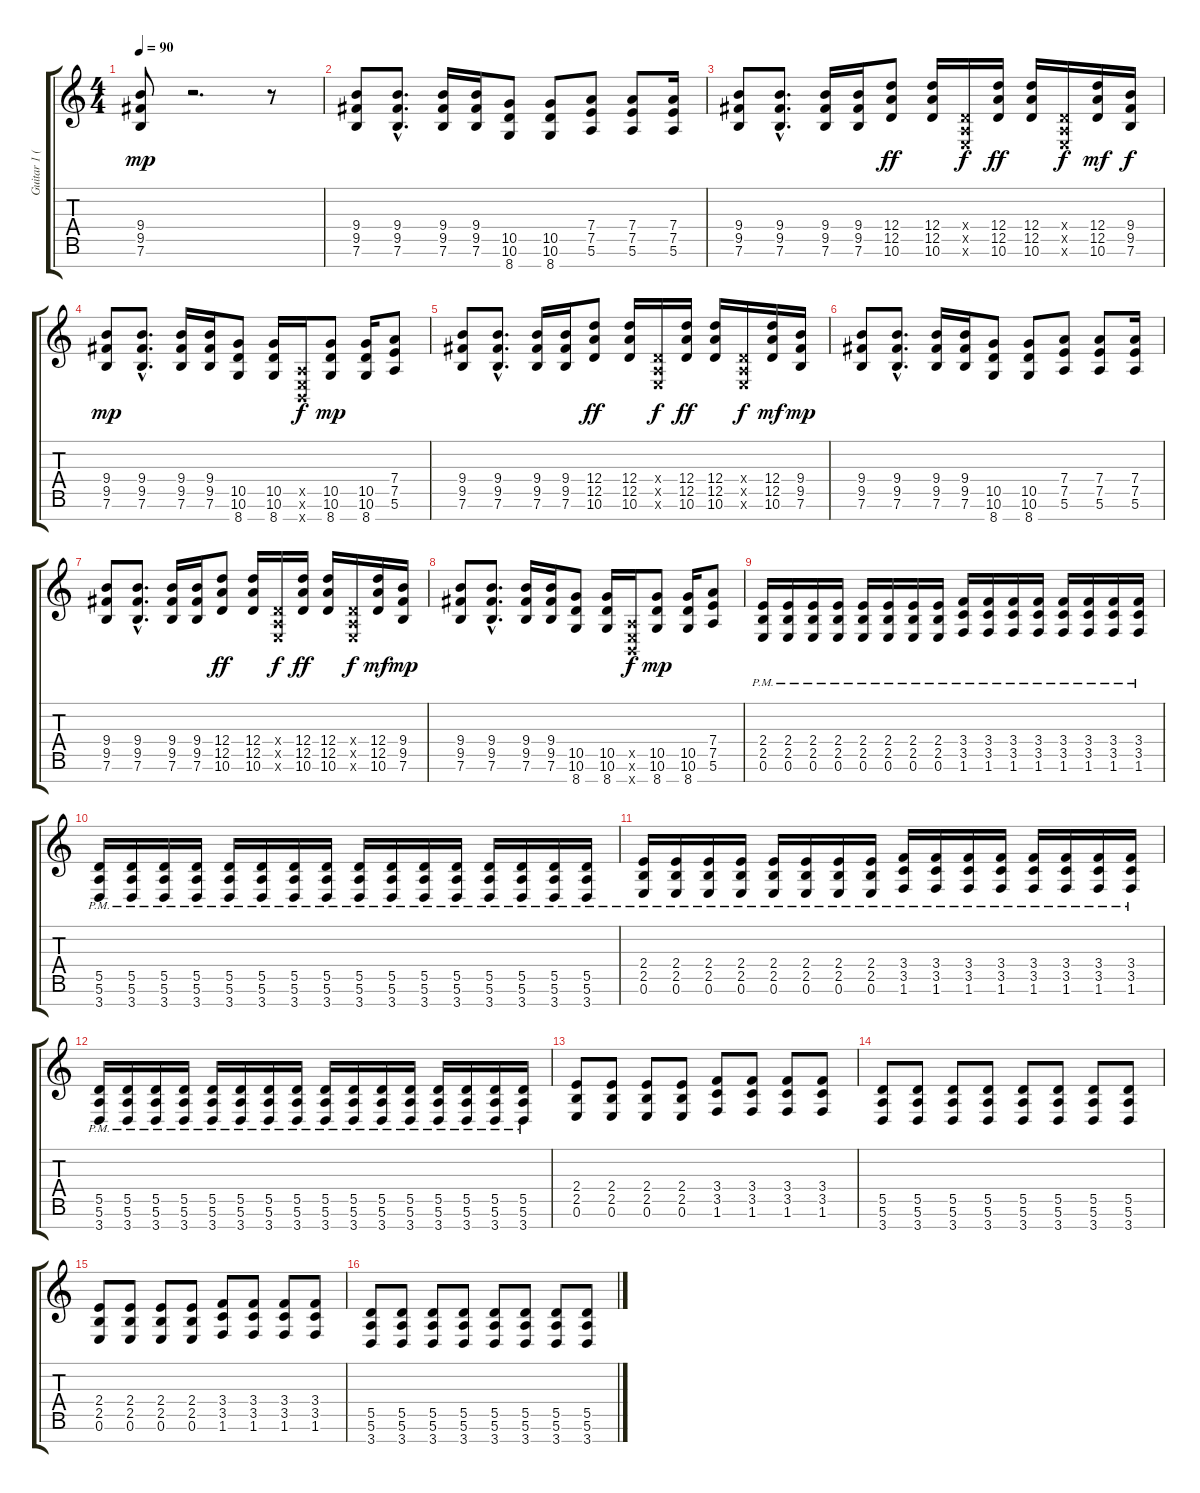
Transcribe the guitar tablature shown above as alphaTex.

\track ("Guitar 1 (7 strings)" "Guitar 1 (") {instrument distortionguitar}
\staff {score tabs}
\tuning (E4 B3 G3 D3 A2 E2 B1) {hide}
\ts (4 4)
\tempo 90
\clef g2
\ks c
(9.4 9.5 7.6).8{dy mp instrument distortionguitar} r.2{d} r.8 |
(9.4 9.5 7.6).8 (9.4{hac} 9.5{hac} 7.6{hac}).8{d} (9.4 9.5 7.6).16 (9.4 9.5 7.6).16 (10.5 10.6 8.7).8 (10.5 10.6 8.7).8 (7.4 7.5 5.6).8 (7.4 7.5 5.6).8 (7.4 7.5 5.6).16 |
(9.4 9.5 7.6).8 (9.4{hac} 9.5{hac} 7.6{hac}).8{d} (9.4 9.5 7.6).16 (9.4 9.5 7.6).16 (12.4 12.5 10.6).8{dy ff} (12.4 12.5 10.6).16 (0.4{x} 0.5{x} 0.6{x}).16{dy f} (12.4 12.5 10.6).16{dy ff} (12.4 12.5 10.6).16 (0.4{x} 0.5{x} 0.6{x}).16{dy f} (12.4 12.5 10.6).16{dy mf} (9.4 9.5 7.6).16{dy f} |
(9.4 9.5 7.6).8{dy mp} (9.4{hac} 9.5{hac} 7.6{hac}).8{d} (9.4 9.5 7.6).16 (9.4 9.5 7.6).16 (10.5 10.6 8.7).8 (10.5 10.6 8.7).16 (0.5{x} 0.6{x} 0.7{x}).16{dy f} (10.5 10.6 8.7).8{dy mp} (10.5 10.6 8.7).16 (7.4 7.5 5.6).8 |
(9.4 9.5 7.6).8 (9.4{hac} 9.5{hac} 7.6{hac}).8{d} (9.4 9.5 7.6).16 (9.4 9.5 7.6).16 (12.4 12.5 10.6).8{dy ff} (12.4 12.5 10.6).16 (0.4{x} 0.5{x} 0.6{x}).16{dy f} (12.4 12.5 10.6).16{dy ff} (12.4 12.5 10.6).16 (0.4{x} 0.5{x} 0.6{x}).16{dy f} (12.4 12.5 10.6).16{dy mf} (9.4 9.5 7.6).16{dy mp} |
(9.4 9.5 7.6).8 (9.4{hac} 9.5{hac} 7.6{hac}).8{d} (9.4 9.5 7.6).16 (9.4 9.5 7.6).16 (10.5 10.6 8.7).8 (10.5 10.6 8.7).8 (7.4 7.5 5.6).8 (7.4 7.5 5.6).8 (7.4 7.5 5.6).16 |
(9.4 9.5 7.6).8 (9.4{hac} 9.5{hac} 7.6{hac}).8{d} (9.4 9.5 7.6).16 (9.4 9.5 7.6).16 (12.4 12.5 10.6).8{dy ff} (12.4 12.5 10.6).16 (0.4{x} 0.5{x} 0.6{x}).16{dy f} (12.4 12.5 10.6).16{dy ff} (12.4 12.5 10.6).16 (0.4{x} 0.5{x} 0.6{x}).16{dy f} (12.4 12.5 10.6).16{dy mf} (9.4 9.5 7.6).16{dy mp} |
(9.4 9.5 7.6).8 (9.4{hac} 9.5{hac} 7.6{hac}).8{d} (9.4 9.5 7.6).16 (9.4 9.5 7.6).16 (10.5 10.6 8.7).8 (10.5 10.6 8.7).16 (0.5{x} 0.6{x} 0.7{x}).16{dy f} (10.5 10.6 8.7).8{dy mp} (10.5 10.6 8.7).16 (7.4 7.5 5.6).8 |
(2.4 2.5{pm} 0.6{pm}).16 (2.4 2.5{pm} 0.6{pm}).16 (2.4 2.5{pm} 0.6{pm}).16 (2.4 2.5{pm} 0.6{pm}).16 (2.4 2.5{pm} 0.6{pm}).16 (2.4 2.5{pm} 0.6{pm}).16 (2.4 2.5{pm} 0.6{pm}).16 (2.4 2.5{pm} 0.6{pm}).16 (3.4 3.5{pm} 1.6{pm}).16 (3.4 3.5{pm} 1.6{pm}).16 (3.4 3.5{pm} 1.6{pm}).16 (3.4 3.5{pm} 1.6{pm}).16 (3.4 3.5{pm} 1.6{pm}).16 (3.4 3.5{pm} 1.6{pm}).16 (3.4 3.5{pm} 1.6{pm}).16 (3.4 3.5{pm} 1.6{pm}).16 |
(5.5 5.6{pm} 3.7{pm}).16 (5.5 5.6{pm} 3.7{pm}).16 (5.5 5.6{pm} 3.7{pm}).16 (5.5 5.6{pm} 3.7{pm}).16 (5.5 5.6{pm} 3.7{pm}).16 (5.5 5.6{pm} 3.7{pm}).16 (5.5 5.6{pm} 3.7{pm}).16 (5.5 5.6{pm} 3.7{pm}).16 (5.5 5.6{pm} 3.7{pm}).16 (5.5 5.6{pm} 3.7{pm}).16 (5.5 5.6{pm} 3.7{pm}).16 (5.5 5.6{pm} 3.7{pm}).16 (5.5 5.6{pm} 3.7{pm}).16 (5.5 5.6{pm} 3.7{pm}).16 (5.5 5.6{pm} 3.7{pm}).16 (5.5 5.6{pm} 3.7{pm}).16 |
(2.4 2.5{pm} 0.6{pm}).16 (2.4 2.5{pm} 0.6{pm}).16 (2.4 2.5{pm} 0.6{pm}).16 (2.4 2.5{pm} 0.6{pm}).16 (2.4 2.5{pm} 0.6{pm}).16 (2.4 2.5{pm} 0.6{pm}).16 (2.4 2.5{pm} 0.6{pm}).16 (2.4 2.5{pm} 0.6{pm}).16 (3.4 3.5{pm} 1.6{pm}).16 (3.4 3.5{pm} 1.6{pm}).16 (3.4 3.5{pm} 1.6{pm}).16 (3.4 3.5{pm} 1.6{pm}).16 (3.4 3.5{pm} 1.6{pm}).16 (3.4 3.5{pm} 1.6{pm}).16 (3.4 3.5{pm} 1.6{pm}).16 (3.4 3.5{pm} 1.6{pm}).16 |
(5.5 5.6{pm} 3.7{pm}).16 (5.5 5.6{pm} 3.7{pm}).16 (5.5 5.6{pm} 3.7{pm}).16 (5.5 5.6{pm} 3.7{pm}).16 (5.5 5.6{pm} 3.7{pm}).16 (5.5 5.6{pm} 3.7{pm}).16 (5.5 5.6{pm} 3.7{pm}).16 (5.5 5.6{pm} 3.7{pm}).16 (5.5 5.6{pm} 3.7{pm}).16 (5.5 5.6{pm} 3.7{pm}).16 (5.5 5.6{pm} 3.7{pm}).16 (5.5 5.6{pm} 3.7{pm}).16 (5.5 5.6{pm} 3.7{pm}).16 (5.5 5.6{pm} 3.7{pm}).16 (5.5 5.6{pm} 3.7{pm}).16 (5.5 5.6{pm} 3.7{pm}).16 |
(2.4 2.5 0.6).8 (2.4 2.5 0.6).8 (2.4 2.5 0.6).8 (2.4 2.5 0.6).8 (3.4 3.5 1.6).8 (3.4 3.5 1.6).8 (3.4 3.5 1.6).8 (3.4 3.5 1.6).8 |
(5.5 5.6 3.7).8 (5.5 5.6 3.7).8 (5.5 5.6 3.7).8 (5.5 5.6 3.7).8 (5.5 5.6 3.7).8 (5.5 5.6 3.7).8 (5.5 5.6 3.7).8 (5.5 5.6 3.7).8 |
(2.4 2.5 0.6).8 (2.4 2.5 0.6).8 (2.4 2.5 0.6).8 (2.4 2.5 0.6).8 (3.4 3.5 1.6).8 (3.4 3.5 1.6).8 (3.4 3.5 1.6).8 (3.4 3.5 1.6).8 |
(5.5 5.6 3.7).8 (5.5 5.6 3.7).8 (5.5 5.6 3.7).8 (5.5 5.6 3.7).8 (5.5 5.6 3.7).8 (5.5 5.6 3.7).8 (5.5 5.6 3.7).8 (5.5 5.6 3.7).8
